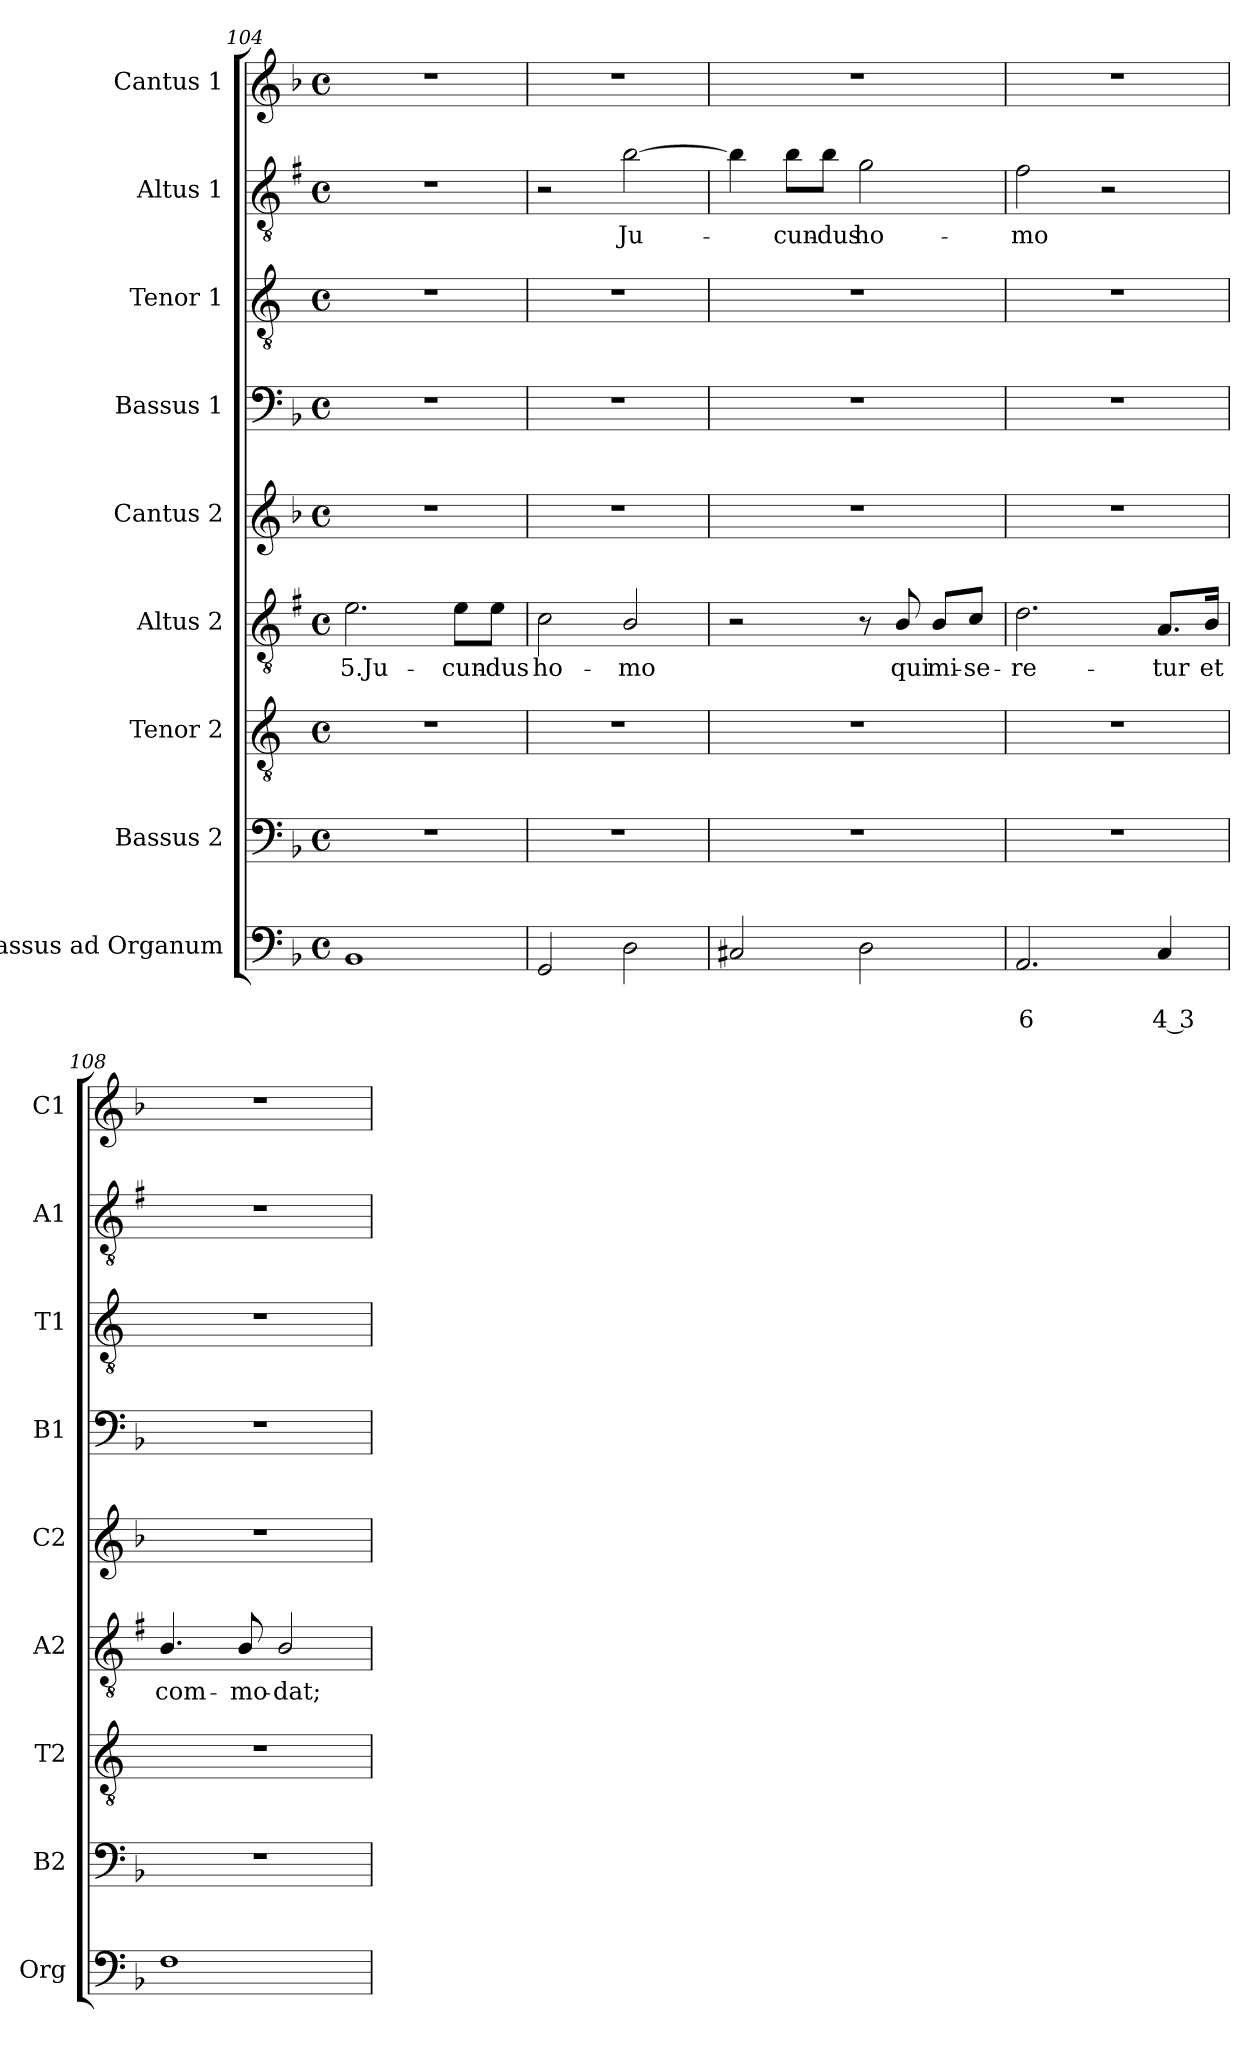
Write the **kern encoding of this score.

**kern	**text	**text	**kern	**kern	**kern	**text	**kern	**kern	**kern	**kern	**text	**kern
*part9	*part9	*part9	*part8	*part7	*part6	*part6	*part5	*part4	*part3	*part2	*part2	*part1
*staff9	*staff9	*staff9	*staff8	*staff7	*staff6	*staff6	*staff5	*staff4	*staff3	*staff2	*staff2	*staff1
*I"Bassus ad Organum	*	*	*I"Bassus 2	*I"Tenor 2	*I"Altus 2	*	*I"Cantus 2	*I"Bassus 1	*I"Tenor 1	*I"Altus 1	*	*I"Cantus 1
*I'Org	*	*	*I'B2	*I'T2	*I'A2	*	*I'C2	*I'B1	*I'T1	*I'A1	*	*I'C1
*clefF4	*	*	*clefF4	*clefGv2	*clefGv2	*	*clefG2	*clefF4	*clefGv2	*clefGv2	*	*clefG2
*	*	*	*	*ITrd4c7	*ITrd1c2	*	*	*	*ITrd4c7	*ITrd1c2	*	*
*k[b-]	*	*	*k[b-]	*k[b-]	*k[b-]	*	*k[b-]	*k[b-]	*k[b-]	*k[b-]	*	*k[b-]
*F:	*	*	*F:	*F:	*F:	*	*F:	*F:	*F:	*F:	*	*F:
*M4/4	*	*	*M4/4	*M4/4	*M4/4	*	*M4/4	*M4/4	*M4/4	*M4/4	*	*M4/4
*met(c)	*	*	*met(c)	*met(c)	*met(c)	*	*met(c)	*met(c)	*met(c)	*met(c)	*	*met(c)
=104	=104	=104	=104	=104	=104	=104	=104	=104	=104	=104	=104	=104
!	!	!	!	!	!	!LO:LY:b	!	!	!	!	!	!
1BB-	.	.	1r	1r	2.d\	5.Ju-	1r	1r	1r	1r	.	1r
!	!	!	!	!	!	!LO:LY:b	!	!	!	!	!	!
.	.	.	.	.	8d\L	-cun-	.	.	.	.	.	.
!	!	!	!	!	!	!LO:LY:b	!	!	!	!	!	!
.	.	.	.	.	8d\J	-dus	.	.	.	.	.	.
=105	=105	=105	=105	=105	=105	=105	=105	=105	=105	=105	=105	=105
!	!	!	!	!	!	!LO:LY:b	!	!	!	!	!	!
2GG/	.	.	1r	1r	2B-\	ho-	1r	1r	1r	2r	.	1r
!	!	!	!	!	!	!LO:LY:b	!	!	!	!	!LO:LY:b	!
2D\	.	.	.	.	2A/	-mo	.	.	.	[2a\	Ju-	.
=106	=106	=106	=106	=106	=106	=106	=106	=106	=106	=106	=106	=106
2C#X/	.	.	1r	1r	2r	.	1r	1r	1r	4a\]	.	1r
!	!	!	!	!	!	!	!	!	!	!	!LO:LY:b	!
.	.	.	.	.	.	.	.	.	.	8a\L	-cun-	.
!	!	!	!	!	!	!	!	!	!	!	!LO:LY:b	!
.	.	.	.	.	.	.	.	.	.	8a\J	-dus	.
!	!	!	!	!	!	!	!	!	!	!	!LO:LY:b	!
2D\	.	.	.	.	8r	.	.	.	.	2f\	ho-	.
!	!	!	!	!	!	!LO:LY:b	!	!	!	!	!	!
.	.	.	.	.	8A/	qui	.	.	.	.	.	.
!	!	!	!	!	!	!LO:LY:b	!	!	!	!	!	!
.	.	.	.	.	8A/L	mi-	.	.	.	.	.	.
!	!	!	!	!	!	!LO:LY:b	!	!	!	!	!	!
.	.	.	.	.	8B-/J	-se-	.	.	.	.	.	.
=107	=107	=107	=107	=107	=107	=107	=107	=107	=107	=107	=107	=107
!	!	!LO:LY:b	!	!	!	!LO:LY:b	!	!	!	!	!LO:LY:b	!
2.AA/	.	6	1r	1r	2.c\	-re-	1r	1r	1r	2e\	-mo	1r
.	.	.	.	.	.	.	.	.	.	2r	.	.
!	!	!LO:LY:b	!	!	!	!LO:LY:b	!	!	!	!	!	!
4C/	.	4 3	.	.	8.G/L	-tur	.	.	.	.	.	.
!	!	!	!	!	!	!LO:LY:b	!	!	!	!	!	!
.	.	.	.	.	16A/Jk	et	.	.	.	.	.	.
=108	=108	=108	=108	=108	=108	=108	=108	=108	=108	=108	=108	=108
!	!	!	!	!	!	!LO:LY:b	!	!	!	!	!	!
1F	.	.	1r	1r	4.A/	com-	1r	1r	1r	1r	.	1r
!	!	!	!	!	!	!LO:LY:b	!	!	!	!	!	!
.	.	.	.	.	8A/	-mo-	.	.	.	.	.	.
!	!	!	!	!	!	!LO:LY:b	!	!	!	!	!	!
.	.	.	.	.	2A/	-dat;	.	.	.	.	.	.
=	=	=	=	=	=	=	=	=	=	=	=	=
*-	*-	*-	*-	*-	*-	*-	*-	*-	*-	*-	*-	*-
